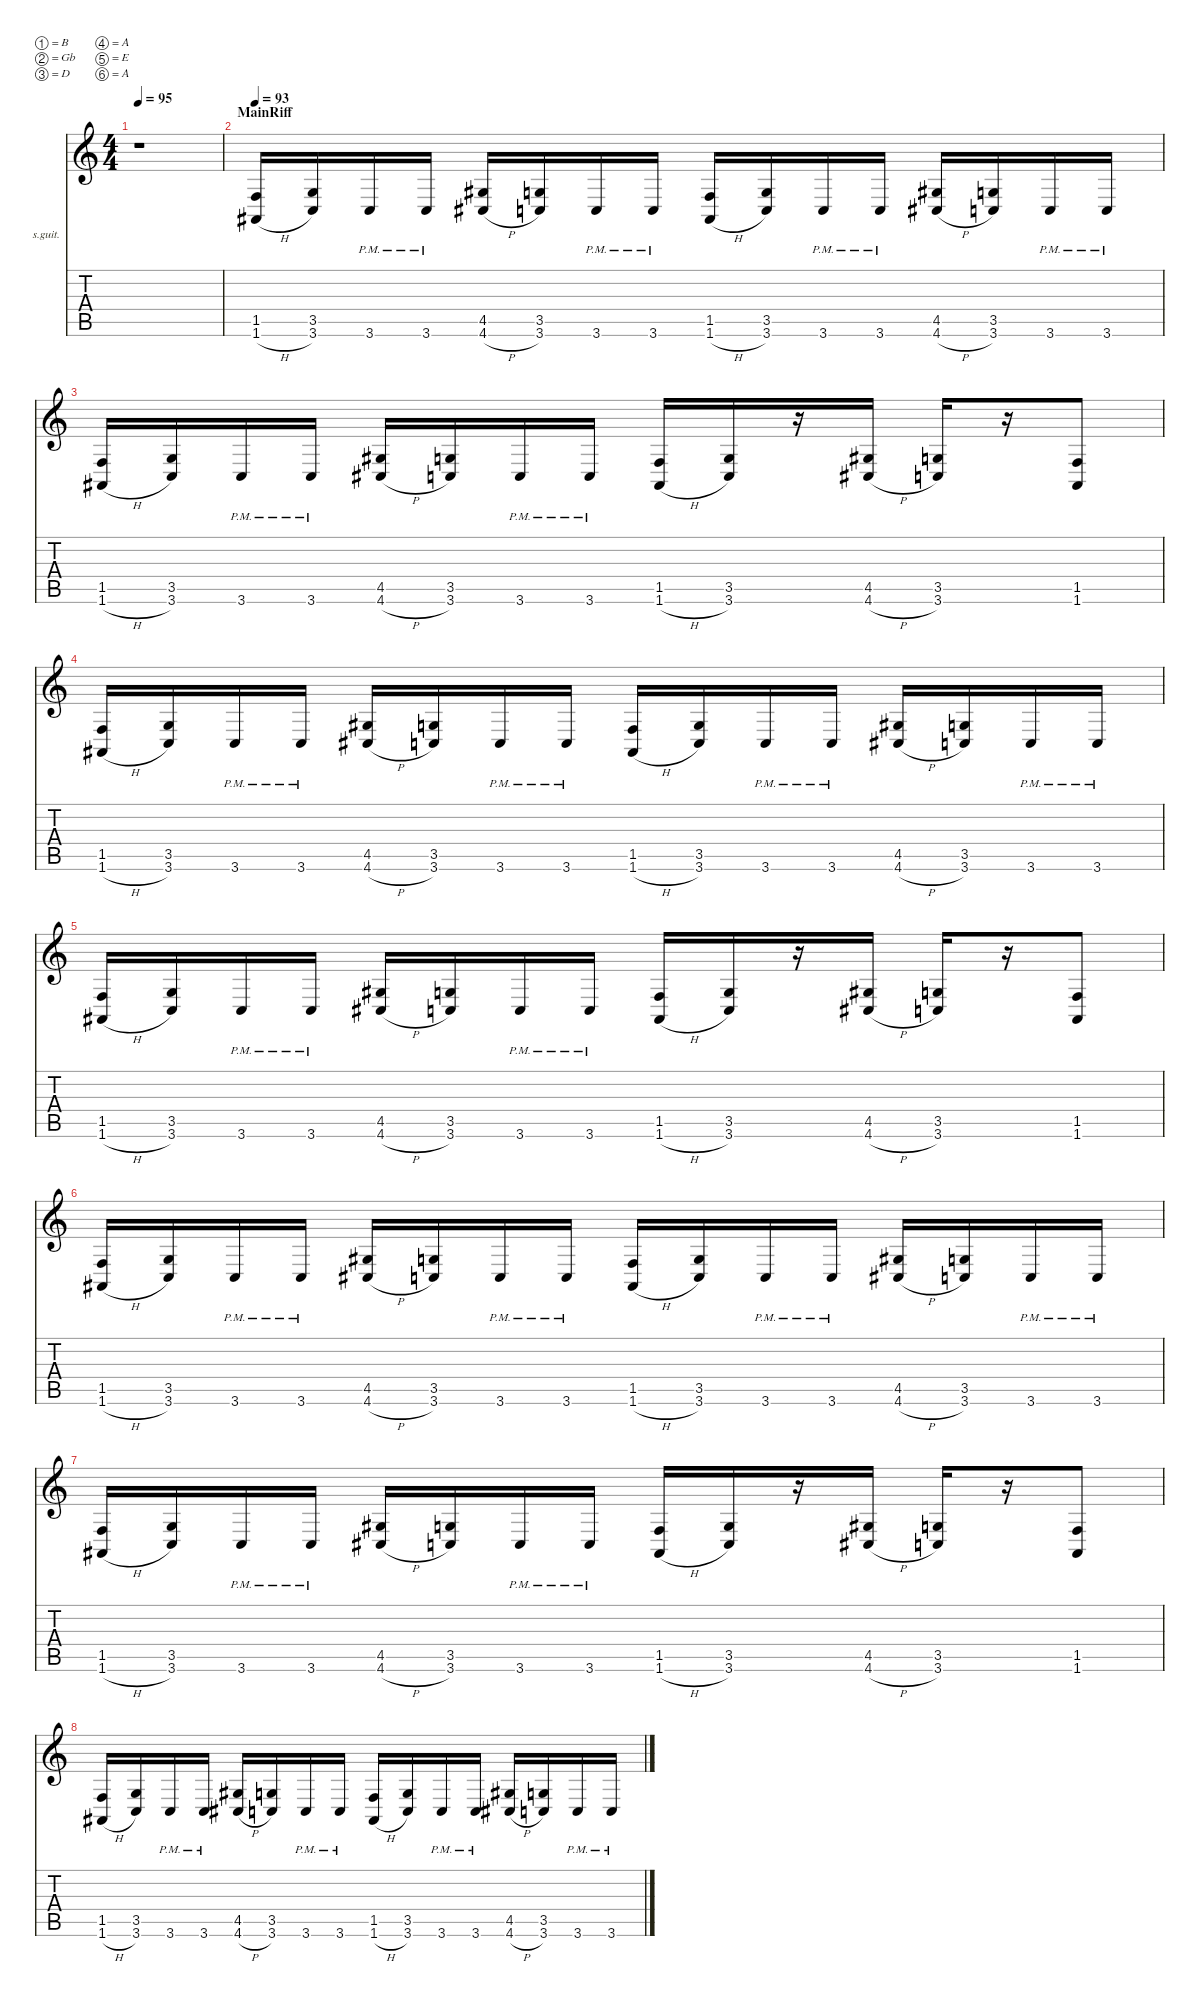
\defaultSystemsLayout 4
\hideDynamics
\bracketExtendMode nobrackets
\firstSystemTrackNameOrientation horizontal
\otherSystemsTrackNameOrientation horizontal
\track ("Lead Guitar" "s.guit.") {solo instrument acousticguitarsteel}
\staff {score tabs}
\tuning (B3 Gb3 D3 A2 E2 A1)
\ts (4 4)
\scale
1.03043
\tempo 95
\accidentals auto
\clef g2
\ottava regular
\simile none
\ks c
r.1{dy f beam Down} |
\section ("" "MainRiff")
\scale
0.969568
\tempo 93
(1.5 1.6{h acc #}).16{instrument distortionguitar beam Up} (3.5 3.6).16{beam Up} 3.6{pm}.16{beam Up} 3.6{pm}.16{beam Up} (4.5{acc #} 4.6{h acc #}).16{beam Up} (3.5 3.6).16{beam Up} 3.6{pm}.16{beam Up} 3.6{pm}.16{beam Up} (1.5 1.6{h acc #}).16{beam Up} (3.5 3.6).16{beam Up} 3.6{pm}.16{beam Up} 3.6{pm}.16{beam Up} (4.5{acc #} 4.6{h acc #}).16{beam Up} (3.5 3.6).16{beam Up} 3.6{pm}.16{beam Up} 3.6{pm}.16{beam Up} |
\scale
1.03043 (1.5 1.6{h acc #}).16{beam Up} (3.5 3.6).16{beam Up} 3.6{pm}.16{beam Up} 3.6{pm}.16{beam Up} (4.5{acc #} 4.6{h acc #}).16{beam Up} (3.5 3.6).16{beam Up} 3.6{pm}.16{beam Up} 3.6{pm}.16{beam Up} (1.5 1.6{h acc #}).16{beam Up} (3.5 3.6).16{beam Up} r.16{beam Up} (4.5{acc #} 4.6{h acc #}).16{beam Up} (3.5 3.6).16{beam Up} r.16{beam Up} (1.5 1.6{acc #}).8{beam Up} |
\scale
0.969568 (1.5 1.6{h acc #}).16{instrument distortionguitar beam Up} (3.5 3.6).16{beam Up} 3.6{pm}.16{beam Up} 3.6{pm}.16{beam Up} (4.5{acc #} 4.6{h acc #}).16{beam Up} (3.5 3.6).16{beam Up} 3.6{pm}.16{beam Up} 3.6{pm}.16{beam Up} (1.5 1.6{h acc #}).16{beam Up} (3.5 3.6).16{beam Up} 3.6{pm}.16{beam Up} 3.6{pm}.16{beam Up} (4.5{acc #} 4.6{h acc #}).16{beam Up} (3.5 3.6).16{beam Up} 3.6{pm}.16{beam Up} 3.6{pm}.16{beam Up} |
\scale
1.03043 (1.5 1.6{h acc #}).16{beam Up} (3.5 3.6).16{beam Up} 3.6{pm}.16{beam Up} 3.6{pm}.16{beam Up} (4.5{acc #} 4.6{h acc #}).16{beam Up} (3.5 3.6).16{beam Up} 3.6{pm}.16{beam Up} 3.6{pm}.16{beam Up} (1.5 1.6{h acc #}).16{beam Up} (3.5 3.6).16{beam Up} r.16{beam Up} (4.5{acc #} 4.6{h acc #}).16{beam Up} (3.5 3.6).16{beam Up} r.16{beam Up} (1.5 1.6{acc #}).8{beam Up} |
\scale
0.969568 (1.5 1.6{h acc #}).16{instrument distortionguitar beam Up} (3.5 3.6).16{beam Up} 3.6{pm}.16{beam Up} 3.6{pm}.16{beam Up} (4.5{acc #} 4.6{h acc #}).16{beam Up} (3.5 3.6).16{beam Up} 3.6{pm}.16{beam Up} 3.6{pm}.16{beam Up} (1.5 1.6{h acc #}).16{beam Up} (3.5 3.6).16{beam Up} 3.6{pm}.16{beam Up} 3.6{pm}.16{beam Up} (4.5{acc #} 4.6{h acc #}).16{beam Up} (3.5 3.6).16{beam Up} 3.6{pm}.16{beam Up} 3.6{pm}.16{beam Up} |
\scale
1.03043 (1.5 1.6{h acc #}).16{beam Up} (3.5 3.6).16{beam Up} 3.6{pm}.16{beam Up} 3.6{pm}.16{beam Up} (4.5{acc #} 4.6{h acc #}).16{beam Up} (3.5 3.6).16{beam Up} 3.6{pm}.16{beam Up} 3.6{pm}.16{beam Up} (1.5 1.6{h acc #}).16{beam Up} (3.5 3.6).16{beam Up} r.16{beam Up} (4.5{acc #} 4.6{h acc #}).16{beam Up} (3.5 3.6).16{beam Up} r.16{beam Up} (1.5 1.6{acc #}).8{beam Up} |
\scale
0.969568 (1.5 1.6{h acc #}).16{instrument distortionguitar beam Up} (3.5 3.6).16{beam Up} 3.6{pm}.16{beam Up} 3.6{pm}.16{beam Up} (4.5{acc #} 4.6{h acc #}).16{beam Up} (3.5 3.6).16{beam Up} 3.6{pm}.16{beam Up} 3.6{pm}.16{beam Up} (1.5 1.6{h acc #}).16{beam Up} (3.5 3.6).16{beam Up} 3.6{pm}.16{beam Up} 3.6{pm}.16{beam Up} (4.5{acc #} 4.6{h acc #}).16{beam Up} (3.5 3.6).16{beam Up} 3.6{pm}.16{beam Up} 3.6{pm}.16{beam Up}
